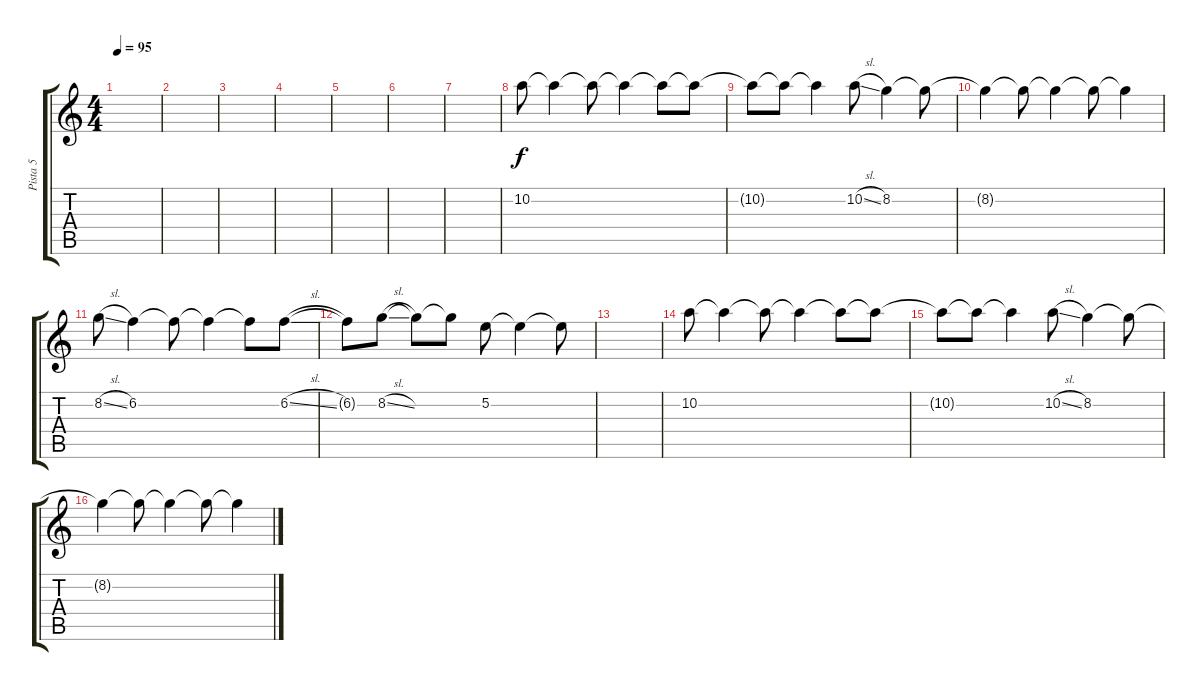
\track ("Pista 5" "Pista 5") {instrument distortionguitar}
\staff {score tabs}
\tuning (E4 B3 G3 D3 A2 E2) {hide}
\ts (4 4)
\tempo 95
\clef g2
\ks c
|
|
|
|
|
|
|
10.2.8{volume 8 instrument electricguitarjazz} 10.2{t}.4 10.2{t}.8 10.2{t}.4 10.2{t}.8 10.2{t}.8 |
10.2{t}.8 10.2{t}.8 10.2{t}.4 10.2{sl}.8 8.2.4 8.2{t}.8 |
8.2{t}.4 8.2{t}.8 8.2{t}.4 8.2{t}.8 8.2{t}.4 |
8.2{sl}.8 6.2.4 6.2{t}.8 6.2{t}.4 6.2{t}.8 6.2{sl}.8 |
6.2{t}.8 8.2{sl}.8 8.2{t}.8 8.2{t}.8 5.2.8 5.2{t}.4 5.2{t}.8 |
|
10.2.8{volume 8 instrument electricguitarjazz} 10.2{t}.4 10.2{t}.8 10.2{t}.4 10.2{t}.8 10.2{t}.8 |
10.2{t}.8 10.2{t}.8 10.2{t}.4 10.2{sl}.8 8.2.4 8.2{t}.8 |
8.2{t}.4 8.2{t}.8 8.2{t}.4 8.2{t}.8 8.2{t}.4
